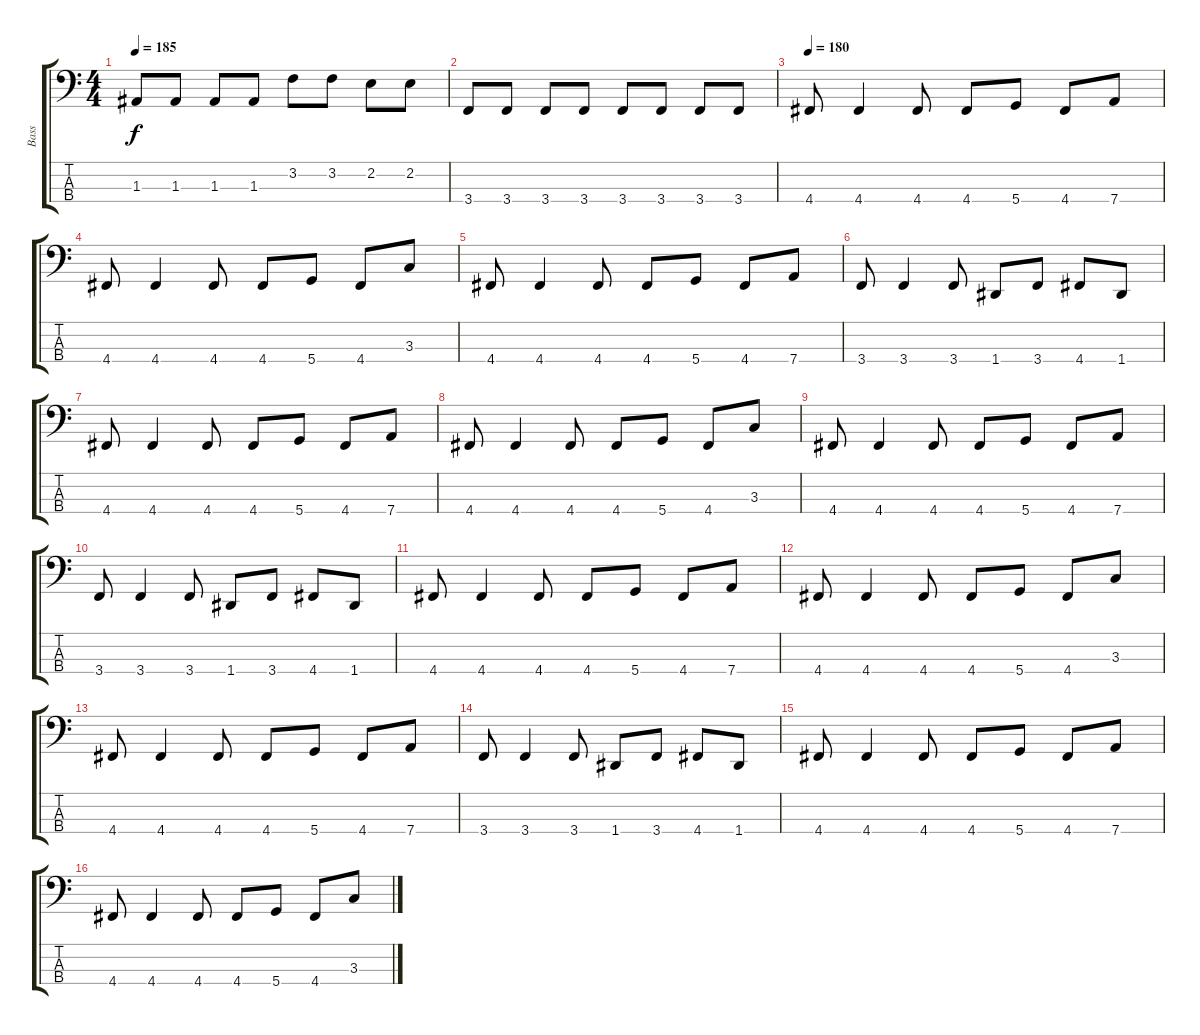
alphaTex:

\track ("Bass" "Bass") {instrument electricbassfinger}
\staff {score tabs}
\tuning (G2 D2 A1 D1) {hide}
\ts (4 4)
\tempo 185
\clef f4
\ks c
1.3.8{dy f} 1.3.8 1.3.8 1.3.8 3.2.8 3.2.8 2.2.8 2.2.8 |
3.4.8 3.4.8 3.4.8 3.4.8 3.4.8 3.4.8 3.4.8 3.4.8 |
\tempo 180
4.4.8 4.4.4 4.4.8 4.4.8 5.4.8 4.4.8 7.4.8 |
4.4.8 4.4.4 4.4.8 4.4.8 5.4.8 4.4.8 3.3.8 |
4.4.8 4.4.4 4.4.8 4.4.8 5.4.8 4.4.8 7.4.8 |
3.4.8 3.4.4 3.4.8 1.4.8 3.4.8 4.4.8 1.4.8 |
4.4.8 4.4.4 4.4.8 4.4.8 5.4.8 4.4.8 7.4.8 |
4.4.8 4.4.4 4.4.8 4.4.8 5.4.8 4.4.8 3.3.8 |
4.4.8 4.4.4 4.4.8 4.4.8 5.4.8 4.4.8 7.4.8 |
3.4.8 3.4.4 3.4.8 1.4.8 3.4.8 4.4.8 1.4.8 |
4.4.8 4.4.4 4.4.8 4.4.8 5.4.8 4.4.8 7.4.8 |
4.4.8 4.4.4 4.4.8 4.4.8 5.4.8 4.4.8 3.3.8 |
4.4.8 4.4.4 4.4.8 4.4.8 5.4.8 4.4.8 7.4.8 |
3.4.8 3.4.4 3.4.8 1.4.8 3.4.8 4.4.8 1.4.8 |
4.4.8 4.4.4 4.4.8 4.4.8 5.4.8 4.4.8 7.4.8 |
4.4.8 4.4.4 4.4.8 4.4.8 5.4.8 4.4.8 3.3.8
